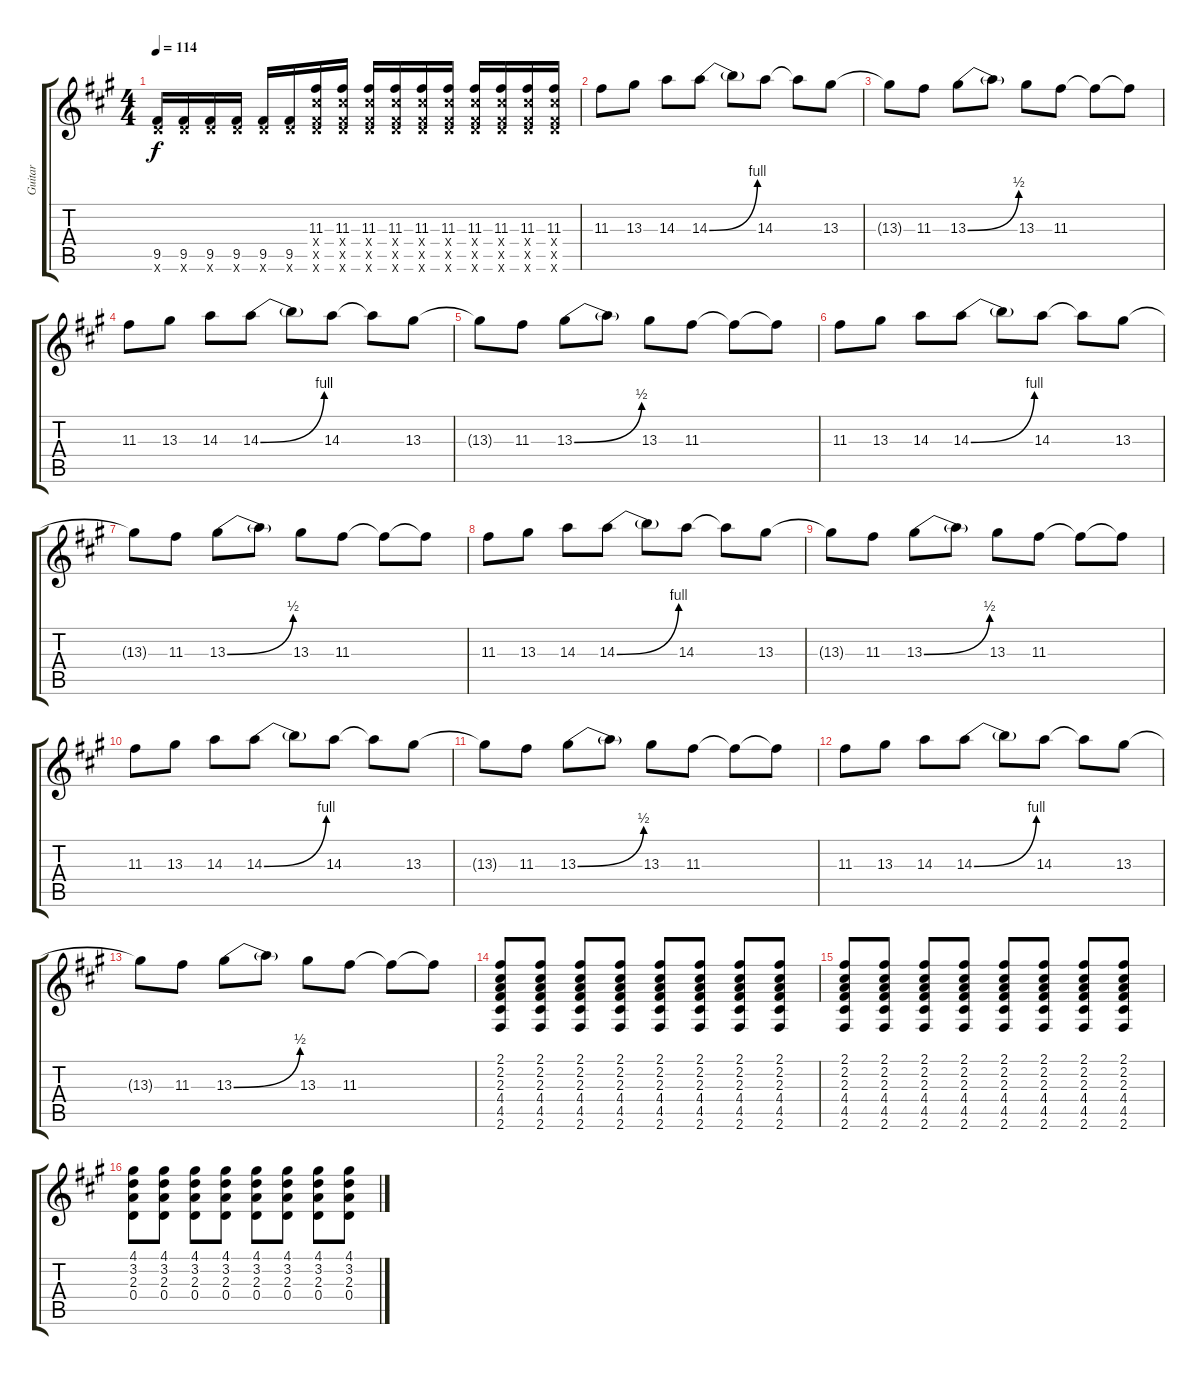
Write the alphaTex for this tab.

\track ("Guitar" "Guitar") {instrument electricguitarjazz}
\staff {score tabs}
\tuning (E4 B3 G3 D3 A2 E2) {hide}
\ts (4 4)
\tempo 114
\clef g2
\ks a
(9.5 10.6{x}).16{dy f} (9.5 10.6{x}).16 (9.5 10.6{x}).16 (9.5 10.6{x}).16 (9.5 10.6{x}).16 (9.5 10.6{x}).16 (11.3 11.4{x} 9.5{x} 10.6{x}).16 (11.3 11.4{x} 9.5{x} 10.6{x}).16 (11.3 11.4{x} 9.5{x} 10.6{x}).16 (11.3 11.4{x} 9.5{x} 10.6{x}).16 (11.3 11.4{x} 9.5{x} 10.6{x}).16 (11.3 11.4{x} 9.5{x} 10.6{x}).16 (11.3 11.4{x} 9.5{x} 10.6{x}).16 (11.3 11.4{x} 9.5{x} 10.6{x}).16 (11.3 11.4{x} 9.5{x} 10.6{x}).16 (11.3 11.4{x} 9.5{x} 10.6{x}).16 |
11.3.8{volume 12} 13.3.8 14.3.8 14.3{be (bend 0 0 60 4)}.8 14.3{t}.8 14.3.8 14.3{t}.8 13.3.8 |
13.3{t}.8 11.3.8 13.3{be (bend 0 0 60 2)}.8 13.3{t}.8 13.3.8 11.3.8 11.3{t}.8 11.3{t}.8 |
11.3.8 13.3.8 14.3.8 14.3{be (bend 0 0 60 4)}.8 14.3{t}.8 14.3.8 14.3{t}.8 13.3.8 |
13.3{t}.8 11.3.8 13.3{be (bend 0 0 60 2)}.8 13.3{t}.8 13.3.8 11.3.8 11.3{t}.8 11.3{t}.8 |
11.3.8 13.3.8 14.3.8 14.3{be (bend 0 0 60 4)}.8 14.3{t}.8 14.3.8 14.3{t}.8 13.3.8 |
13.3{t}.8 11.3.8 13.3{be (bend 0 0 60 2)}.8 13.3{t}.8 13.3.8 11.3.8 11.3{t}.8 11.3{t}.8 |
11.3.8 13.3.8 14.3.8 14.3{be (bend 0 0 60 4)}.8 14.3{t}.8 14.3.8 14.3{t}.8 13.3.8 |
13.3{t}.8 11.3.8 13.3{be (bend 0 0 60 2)}.8 13.3{t}.8 13.3.8 11.3.8 11.3{t}.8 11.3{t}.8 |
11.3.8 13.3.8 14.3.8 14.3{be (bend 0 0 60 4)}.8 14.3{t}.8 14.3.8 14.3{t}.8 13.3.8 |
13.3{t}.8 11.3.8 13.3{be (bend 0 0 60 2)}.8 13.3{t}.8 13.3.8 11.3.8 11.3{t}.8 11.3{t}.8 |
11.3.8 13.3.8 14.3.8 14.3{be (bend 0 0 60 4)}.8 14.3{t}.8 14.3.8 14.3{t}.8 13.3.8 |
13.3{t}.8 11.3.8 13.3{be (bend 0 0 60 2)}.8 13.3{t}.8 13.3.8 11.3.8 11.3{t}.8 11.3{t}.8 |
(2.1 2.2 2.3 4.4 4.5 2.6).8 (2.1 2.2 2.3 4.4 4.5 2.6).8 (2.1 2.2 2.3 4.4 4.5 2.6).8 (2.1 2.2 2.3 4.4 4.5 2.6).8 (2.1 2.2 2.3 4.4 4.5 2.6).8 (2.1 2.2 2.3 4.4 4.5 2.6).8 (2.1 2.2 2.3 4.4 4.5 2.6).8 (2.1 2.2 2.3 4.4 4.5 2.6).8 |
(2.1 2.2 2.3 4.4 4.5 2.6).8 (2.1 2.2 2.3 4.4 4.5 2.6).8 (2.1 2.2 2.3 4.4 4.5 2.6).8 (2.1 2.2 2.3 4.4 4.5 2.6).8 (2.1 2.2 2.3 4.4 4.5 2.6).8 (2.1 2.2 2.3 4.4 4.5 2.6).8 (2.1 2.2 2.3 4.4 4.5 2.6).8 (2.1 2.2 2.3 4.4 4.5 2.6).8 |
(4.1 3.2 2.3 0.4).8 (4.1 3.2 2.3 0.4).8 (4.1 3.2 2.3 0.4).8 (4.1 3.2 2.3 0.4).8 (4.1 3.2 2.3 0.4).8 (4.1 3.2 2.3 0.4).8 (4.1 3.2 2.3 0.4).8 (4.1 3.2 2.3 0.4).8
